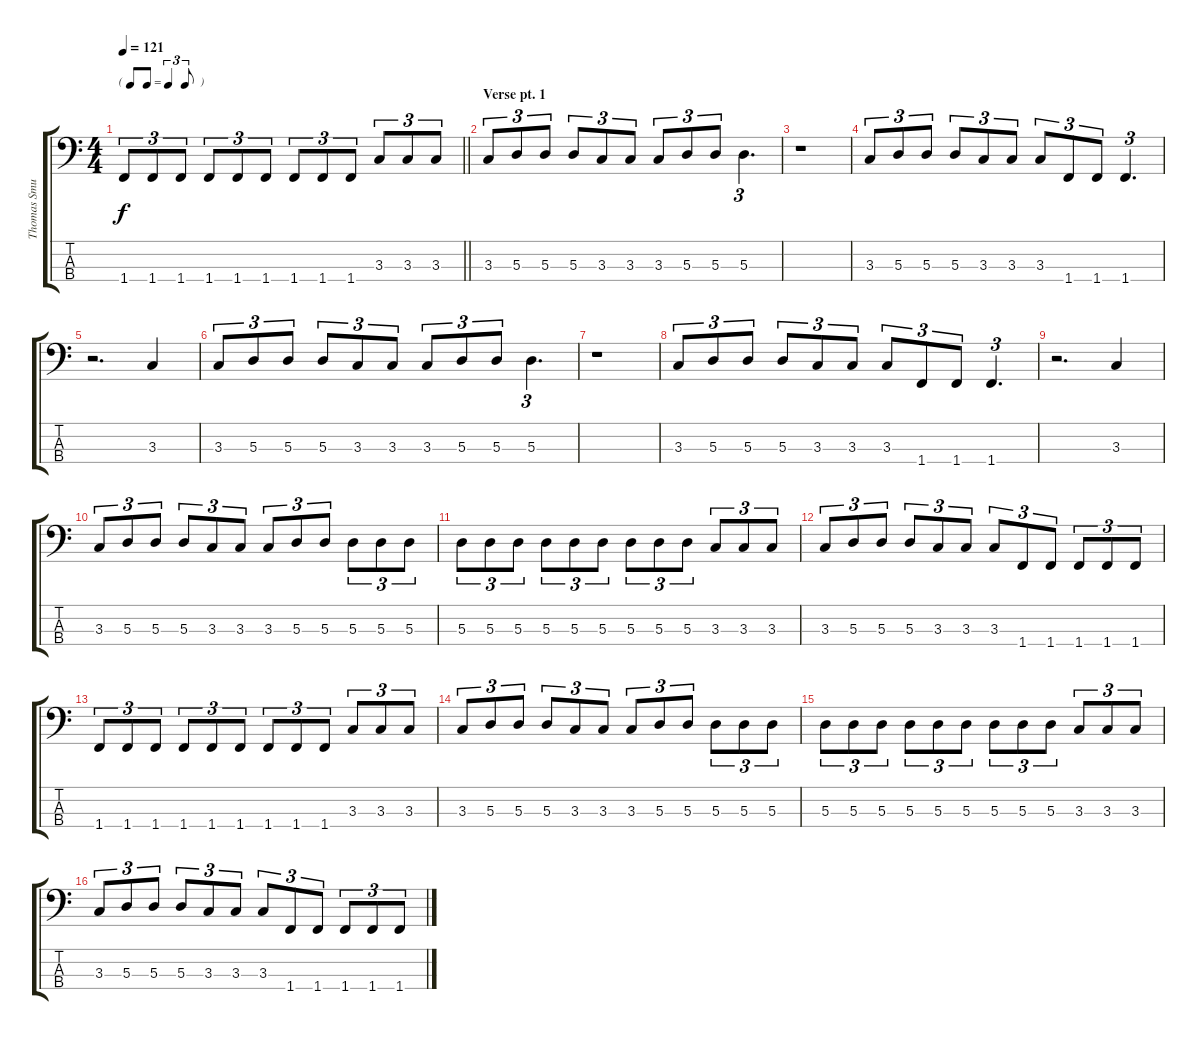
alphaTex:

\track ("Thomas Smuszynski" "Thomas Smu") {instrument electricbassfinger}
\staff {score tabs}
\tuning (G2 D2 A1 E1) {hide}
\ts (4 4)
\tf triplet8th
\tempo 121
\clef f4
\barLineRight lightlight
\ks c
1.4.8{tu (3 2) dy f} 1.4.8{tu (3 2)} 1.4.8{tu (3 2)} 1.4.8{tu (3 2)} 1.4.8{tu (3 2)} 1.4.8{tu (3 2)} 1.4.8{tu (3 2)} 1.4.8{tu (3 2)} 1.4.8{tu (3 2)} 3.3.8{tu (3 2)} 3.3.8{tu (3 2)} 3.3.8{tu (3 2)} |
\section ("" "Verse pt. 1")
3.3.8{tu (3 2)} 5.3.8{tu (3 2)} 5.3.8{tu (3 2)} 5.3.8{tu (3 2)} 3.3.8{tu (3 2)} 3.3.8{tu (3 2)} 3.3.8{tu (3 2)} 5.3.8{tu (3 2)} 5.3.8{tu (3 2)} 5.3.4{d tu (3 2)} |
r.1 |
3.3.8{tu (3 2)} 5.3.8{tu (3 2)} 5.3.8{tu (3 2)} 5.3.8{tu (3 2)} 3.3.8{tu (3 2)} 3.3.8{tu (3 2)} 3.3.8{tu (3 2)} 1.4.8{tu (3 2)} 1.4.8{tu (3 2)} 1.4.4{d tu (3 2)} |
r.2{d} 3.3.4 |
3.3.8{tu (3 2)} 5.3.8{tu (3 2)} 5.3.8{tu (3 2)} 5.3.8{tu (3 2)} 3.3.8{tu (3 2)} 3.3.8{tu (3 2)} 3.3.8{tu (3 2)} 5.3.8{tu (3 2)} 5.3.8{tu (3 2)} 5.3.4{d tu (3 2)} |
r.1 |
3.3.8{tu (3 2)} 5.3.8{tu (3 2)} 5.3.8{tu (3 2)} 5.3.8{tu (3 2)} 3.3.8{tu (3 2)} 3.3.8{tu (3 2)} 3.3.8{tu (3 2)} 1.4.8{tu (3 2)} 1.4.8{tu (3 2)} 1.4.4{d tu (3 2)} |
r.2{d} 3.3.4 |
3.3.8{tu (3 2)} 5.3.8{tu (3 2)} 5.3.8{tu (3 2)} 5.3.8{tu (3 2)} 3.3.8{tu (3 2)} 3.3.8{tu (3 2)} 3.3.8{tu (3 2)} 5.3.8{tu (3 2)} 5.3.8{tu (3 2)} 5.3.8{tu (3 2)} 5.3.8{tu (3 2)} 5.3.8{tu (3 2)} |
5.3.8{tu (3 2)} 5.3.8{tu (3 2)} 5.3.8{tu (3 2)} 5.3.8{tu (3 2)} 5.3.8{tu (3 2)} 5.3.8{tu (3 2)} 5.3.8{tu (3 2)} 5.3.8{tu (3 2)} 5.3.8{tu (3 2)} 3.3.8{tu (3 2)} 3.3.8{tu (3 2)} 3.3.8{tu (3 2)} |
3.3.8{tu (3 2)} 5.3.8{tu (3 2)} 5.3.8{tu (3 2)} 5.3.8{tu (3 2)} 3.3.8{tu (3 2)} 3.3.8{tu (3 2)} 3.3.8{tu (3 2)} 1.4.8{tu (3 2)} 1.4.8{tu (3 2)} 1.4.8{tu (3 2)} 1.4.8{tu (3 2)} 1.4.8{tu (3 2)} |
1.4.8{tu (3 2)} 1.4.8{tu (3 2)} 1.4.8{tu (3 2)} 1.4.8{tu (3 2)} 1.4.8{tu (3 2)} 1.4.8{tu (3 2)} 1.4.8{tu (3 2)} 1.4.8{tu (3 2)} 1.4.8{tu (3 2)} 3.3.8{tu (3 2)} 3.3.8{tu (3 2)} 3.3.8{tu (3 2)} |
3.3.8{tu (3 2)} 5.3.8{tu (3 2)} 5.3.8{tu (3 2)} 5.3.8{tu (3 2)} 3.3.8{tu (3 2)} 3.3.8{tu (3 2)} 3.3.8{tu (3 2)} 5.3.8{tu (3 2)} 5.3.8{tu (3 2)} 5.3.8{tu (3 2)} 5.3.8{tu (3 2)} 5.3.8{tu (3 2)} |
5.3.8{tu (3 2)} 5.3.8{tu (3 2)} 5.3.8{tu (3 2)} 5.3.8{tu (3 2)} 5.3.8{tu (3 2)} 5.3.8{tu (3 2)} 5.3.8{tu (3 2)} 5.3.8{tu (3 2)} 5.3.8{tu (3 2)} 3.3.8{tu (3 2)} 3.3.8{tu (3 2)} 3.3.8{tu (3 2)} |
3.3.8{tu (3 2)} 5.3.8{tu (3 2)} 5.3.8{tu (3 2)} 5.3.8{tu (3 2)} 3.3.8{tu (3 2)} 3.3.8{tu (3 2)} 3.3.8{tu (3 2)} 1.4.8{tu (3 2)} 1.4.8{tu (3 2)} 1.4.8{tu (3 2)} 1.4.8{tu (3 2)} 1.4.8{tu (3 2)}
